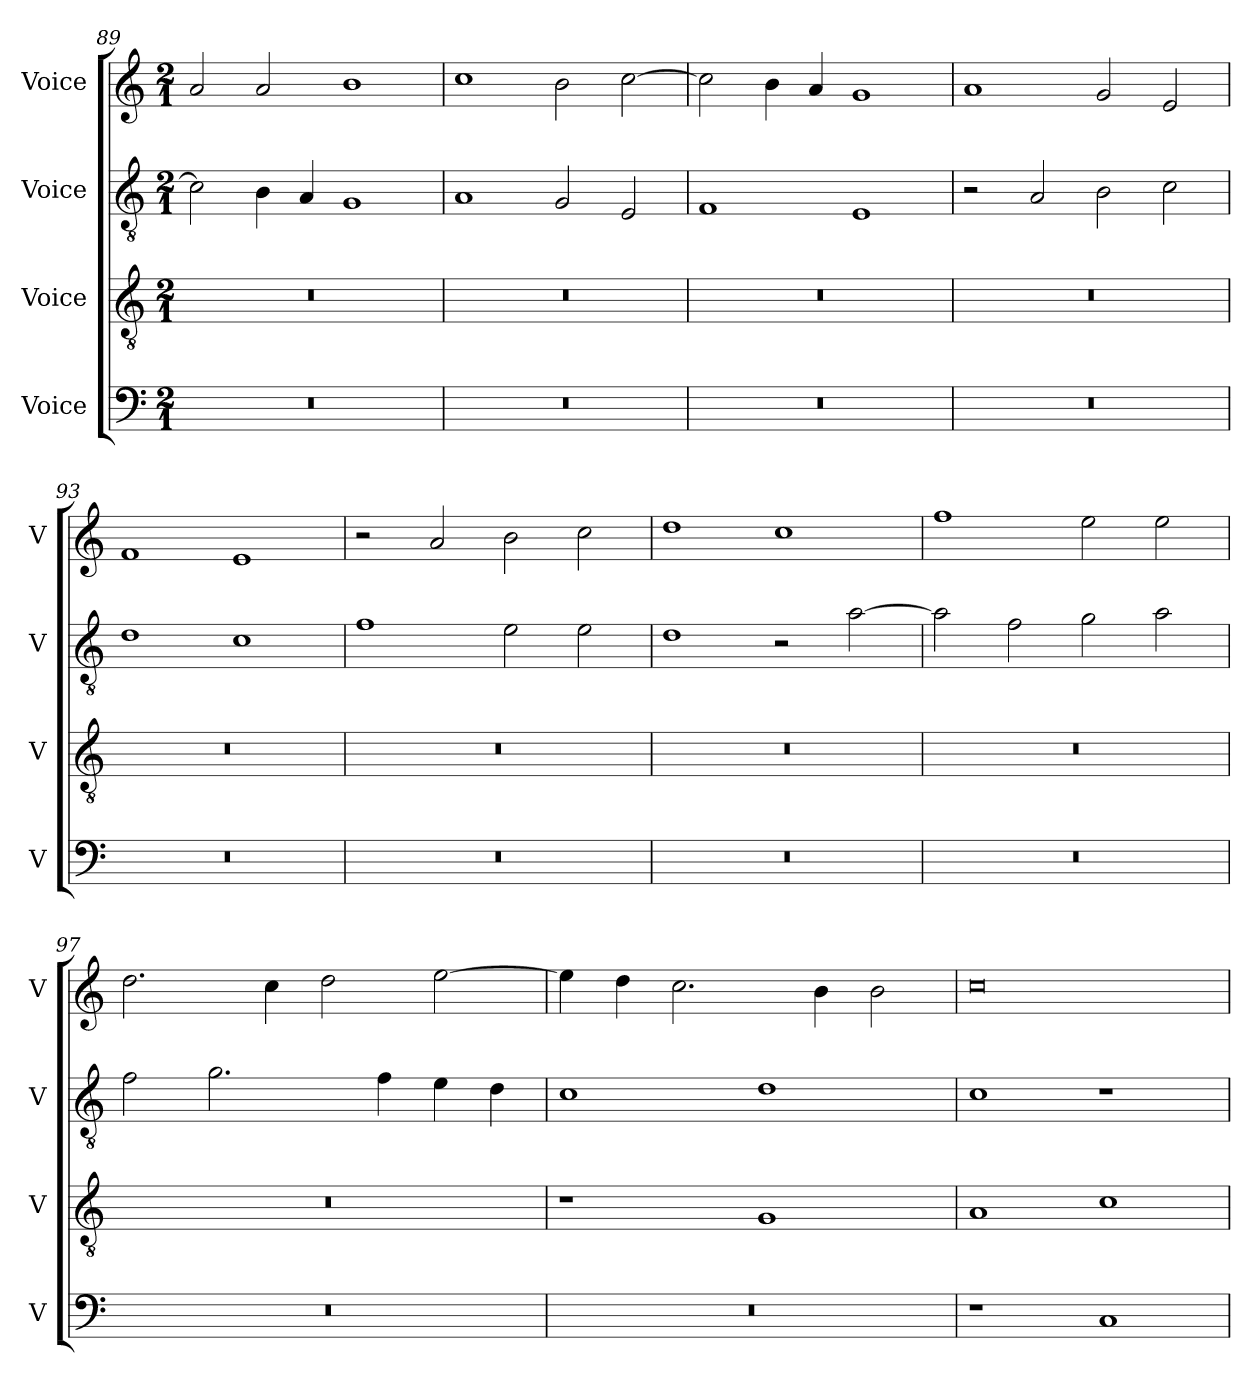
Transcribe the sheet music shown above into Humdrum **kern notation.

**kern	**kern	**kern	**kern
*part4	*part3	*part2	*part1
*staff4	*staff3	*staff2	*staff1
*I"Voice	*I"Voice	*I"Voice	*I"Voice
*I'V	*I'V	*I'V	*I'V
*clefF4	*clefGv2	*clefGv2	*clefG2
*k[]	*k[]	*k[]	*k[]
*M2/1	*M2/1	*M2/1	*M2/1
=89	=89	=89	=89
0r	0r	2c\]	2a/
.	.	4B\	2a/
.	.	4A/	.
.	.	1G	1b
=90	=90	=90	=90
0r	0r	1A	1cc
.	.	2G/	2b\
.	.	2E/	[2cc\
!!LO:LB:g=z
=91	=91	=91	=91
0r	0r	1F	2cc\]
.	.	.	4b\
.	.	.	4a/
.	.	1E	1g
=92	=92	=92	=92
0r	0r	2r	1a
.	.	2A/	.
.	.	2B\	2g/
.	.	2c\	2e/
=93	=93	=93	=93
0r	0r	1d	1f
.	.	1c	1e
=94	=94	=94	=94
0r	0r	1f	2r
.	.	.	2a/
.	.	2e\	2b\
.	.	2e\	2cc\
!!LO:LB:g=z
=95	=95	=95	=95
0r	0r	1d	1dd
.	.	2r	1cc
.	.	[2a\	.
=96	=96	=96	=96
0r	0r	2a\]	1ff
.	.	2f\	.
.	.	2g\	2ee\
.	.	2a\	2ee\
=97	=97	=97	=97
0r	0r	2f\	2.dd\
.	.	2.g\	.
.	.	.	4cc\
.	.	.	2dd\
.	.	4f\	.
.	.	4e\	[2ee\
.	.	4d\	.
=98	=98	=98	=98
0r	1r	1c	4ee\]
.	.	.	4dd\
.	.	.	2.cc\
.	1G	1d	.
.	.	.	4b\
.	.	.	2b\
!!LO:LB:g=z
=99	=99	=99	=99
1r	1A	1c	0cc
1C	1c	1r	.
=	=	=	=
*-	*-	*-	*-
